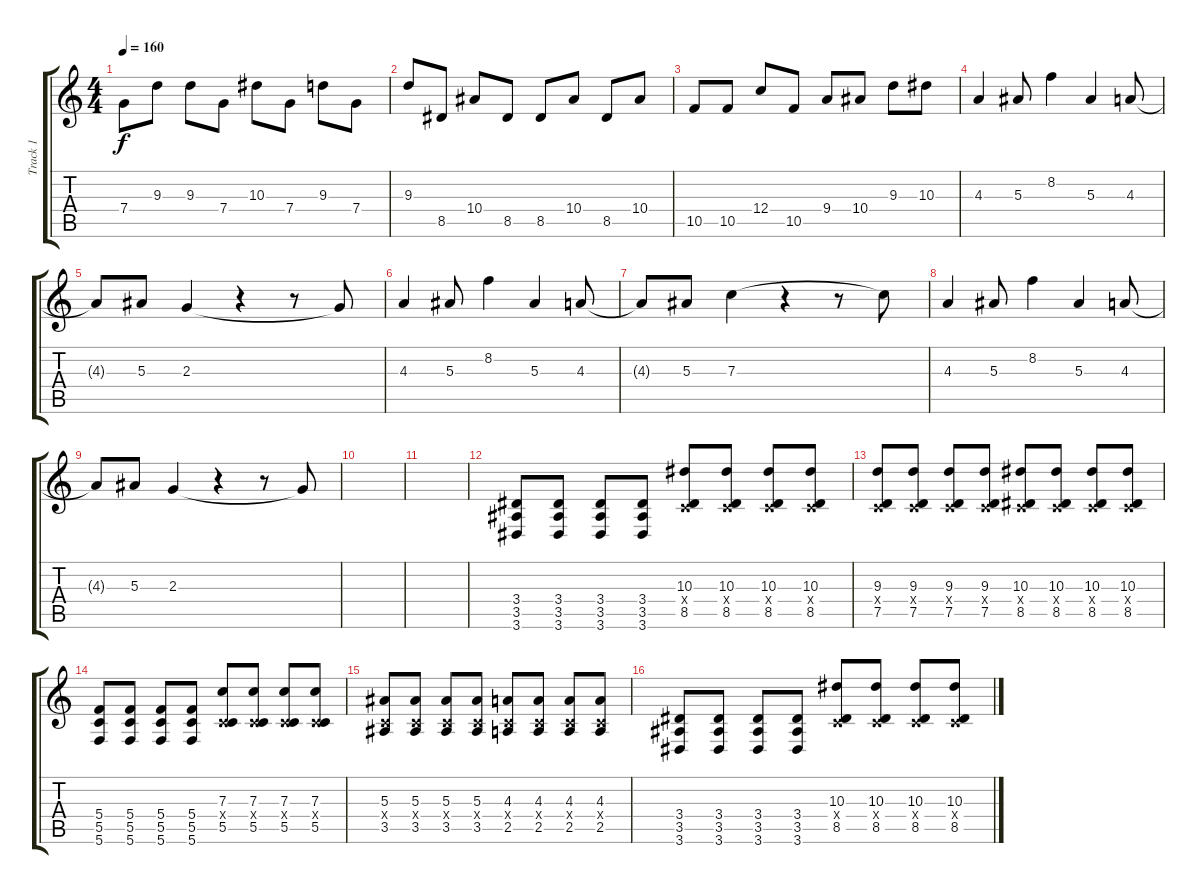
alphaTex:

\track ("Track 1" "Track 1") {instrument acousticguitarnylon}
\staff {score tabs}
\tuning (D4 A3 F3 C3 G2 C2) {hide}
\ts (4 4)
\tempo 160
\clef g2
\ks c
7.4.8{dy f} 9.3.8 9.3.8 7.4.8 10.3.8 7.4.8 9.3.8 7.4.8 |
9.3.8 8.5.8 10.4.8 8.5.8 8.5.8 10.4.8 8.5.8 10.4.8 |
10.5.8 10.5.8 12.4.8 10.5.8 9.4.8 10.4.8 9.3.8 10.3.8 |
4.3.4{instrument distortionguitar} 5.3.8 8.2.4 5.3.4 4.3.8 |
4.3{t}.8 5.3.8 2.3.4 r.4 r.8 2.3{t}.8 |
4.3.4{instrument distortionguitar} 5.3.8 8.2.4 5.3.4 4.3.8 |
4.3{t}.8 5.3.8 7.3.4 r.4 r.8 7.3{t}.8 |
4.3.4{instrument distortionguitar} 5.3.8 8.2.4 5.3.4 4.3.8 |
4.3{t}.8 5.3.8 2.3.4 r.4 r.8 2.3{t}.8 |
|
|
(3.4 3.5 3.6).8{instrument distortionguitar} (3.4 3.5 3.6).8 (3.4 3.5 3.6).8 (3.4 3.5 3.6).8 (10.3 0.4{x} 8.5).8 (10.3 0.4{x} 8.5).8 (10.3 0.4{x} 8.5).8 (10.3 0.4{x} 8.5).8 |
(9.3 0.4{x} 7.5).8 (9.3 0.4{x} 7.5).8 (9.3 0.4{x} 7.5).8 (9.3 0.4{x} 7.5).8 (10.3 0.4{x} 8.5).8 (10.3 0.4{x} 8.5).8 (10.3 0.4{x} 8.5).8 (10.3 0.4{x} 8.5).8 |
(5.4 5.5 5.6).8 (5.4 5.5 5.6).8 (5.4 5.5 5.6).8 (5.4 5.5 5.6).8 (7.3 0.4{x} 5.5).8 (7.3 0.4{x} 5.5).8 (7.3 0.4{x} 5.5).8 (7.3 0.4{x} 5.5).8 |
(5.3 0.4{x} 3.5).8 (5.3 0.4{x} 3.5).8 (5.3 0.4{x} 3.5).8 (5.3 0.4{x} 3.5).8 (4.3 0.4{x} 2.5).8 (4.3 0.4{x} 2.5).8 (4.3 0.4{x} 2.5).8 (4.3 0.4{x} 2.5).8 |
(3.4 3.5 3.6).8{instrument distortionguitar} (3.4 3.5 3.6).8 (3.4 3.5 3.6).8 (3.4 3.5 3.6).8 (10.3 0.4{x} 8.5).8 (10.3 0.4{x} 8.5).8 (10.3 0.4{x} 8.5).8 (10.3 0.4{x} 8.5).8
